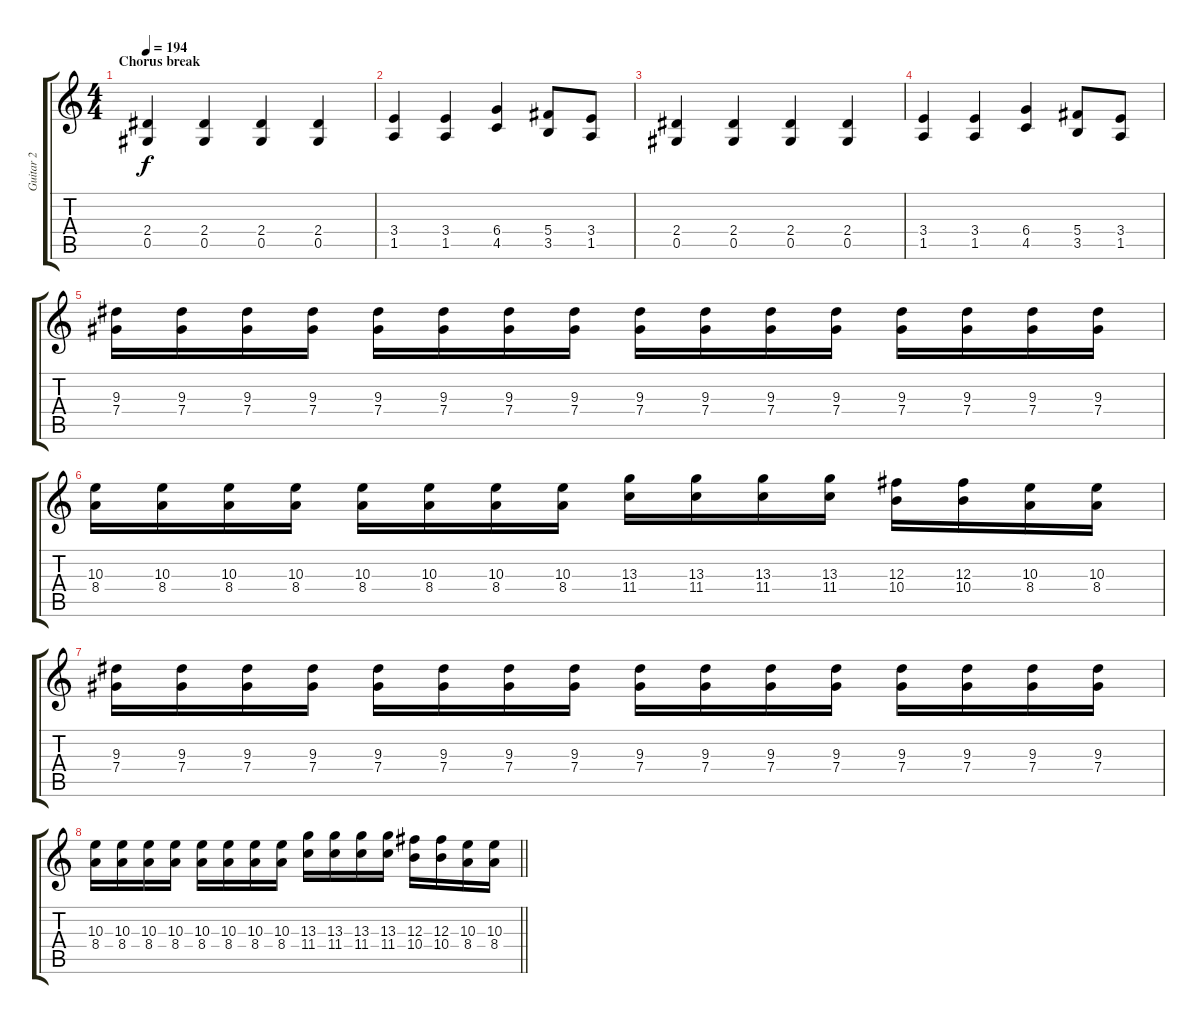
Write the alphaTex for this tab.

\track ("Guitar 2" "Guitar 2") {instrument overdrivenguitar}
\staff {score tabs}
\tuning (Eb4 Bb3 Gb3 Db3 Ab2 Eb2) {hide}
\ts (4 4)
\section ("" "Chorus break")
\tempo 194
\clef g2
\ks c
(2.4 0.5).4{dy f} (2.4 0.5).4 (2.4 0.5).4 (2.4 0.5).4 |
(3.4 1.5).4 (3.4 1.5).4 (6.4 4.5).4 (5.4 3.5).8 (3.4 1.5).8 |
(2.4 0.5).4 (2.4 0.5).4 (2.4 0.5).4 (2.4 0.5).4 |
(3.4 1.5).4 (3.4 1.5).4 (6.4 4.5).4 (5.4 3.5).8 (3.4 1.5).8 |
(9.3 7.4).16 (9.3 7.4).16 (9.3 7.4).16 (9.3 7.4).16 (9.3 7.4).16 (9.3 7.4).16 (9.3 7.4).16 (9.3 7.4).16 (9.3 7.4).16 (9.3 7.4).16 (9.3 7.4).16 (9.3 7.4).16 (9.3 7.4).16 (9.3 7.4).16 (9.3 7.4).16 (9.3 7.4).16 |
(10.3 8.4).16 (10.3 8.4).16 (10.3 8.4).16 (10.3 8.4).16 (10.3 8.4).16 (10.3 8.4).16 (10.3 8.4).16 (10.3 8.4).16 (13.3 11.4).16 (13.3 11.4).16 (13.3 11.4).16 (13.3 11.4).16 (12.3 10.4).16 (12.3 10.4).16 (10.3 8.4).16 (10.3 8.4).16 |
(9.3 7.4).16 (9.3 7.4).16 (9.3 7.4).16 (9.3 7.4).16 (9.3 7.4).16 (9.3 7.4).16 (9.3 7.4).16 (9.3 7.4).16 (9.3 7.4).16 (9.3 7.4).16 (9.3 7.4).16 (9.3 7.4).16 (9.3 7.4).16 (9.3 7.4).16 (9.3 7.4).16 (9.3 7.4).16 |
\barLineRight lightlight
(10.3 8.4).16 (10.3 8.4).16 (10.3 8.4).16 (10.3 8.4).16 (10.3 8.4).16 (10.3 8.4).16 (10.3 8.4).16 (10.3 8.4).16 (13.3 11.4).16 (13.3 11.4).16 (13.3 11.4).16 (13.3 11.4).16 (12.3 10.4).16 (12.3 10.4).16 (10.3 8.4).16 (10.3 8.4).16
